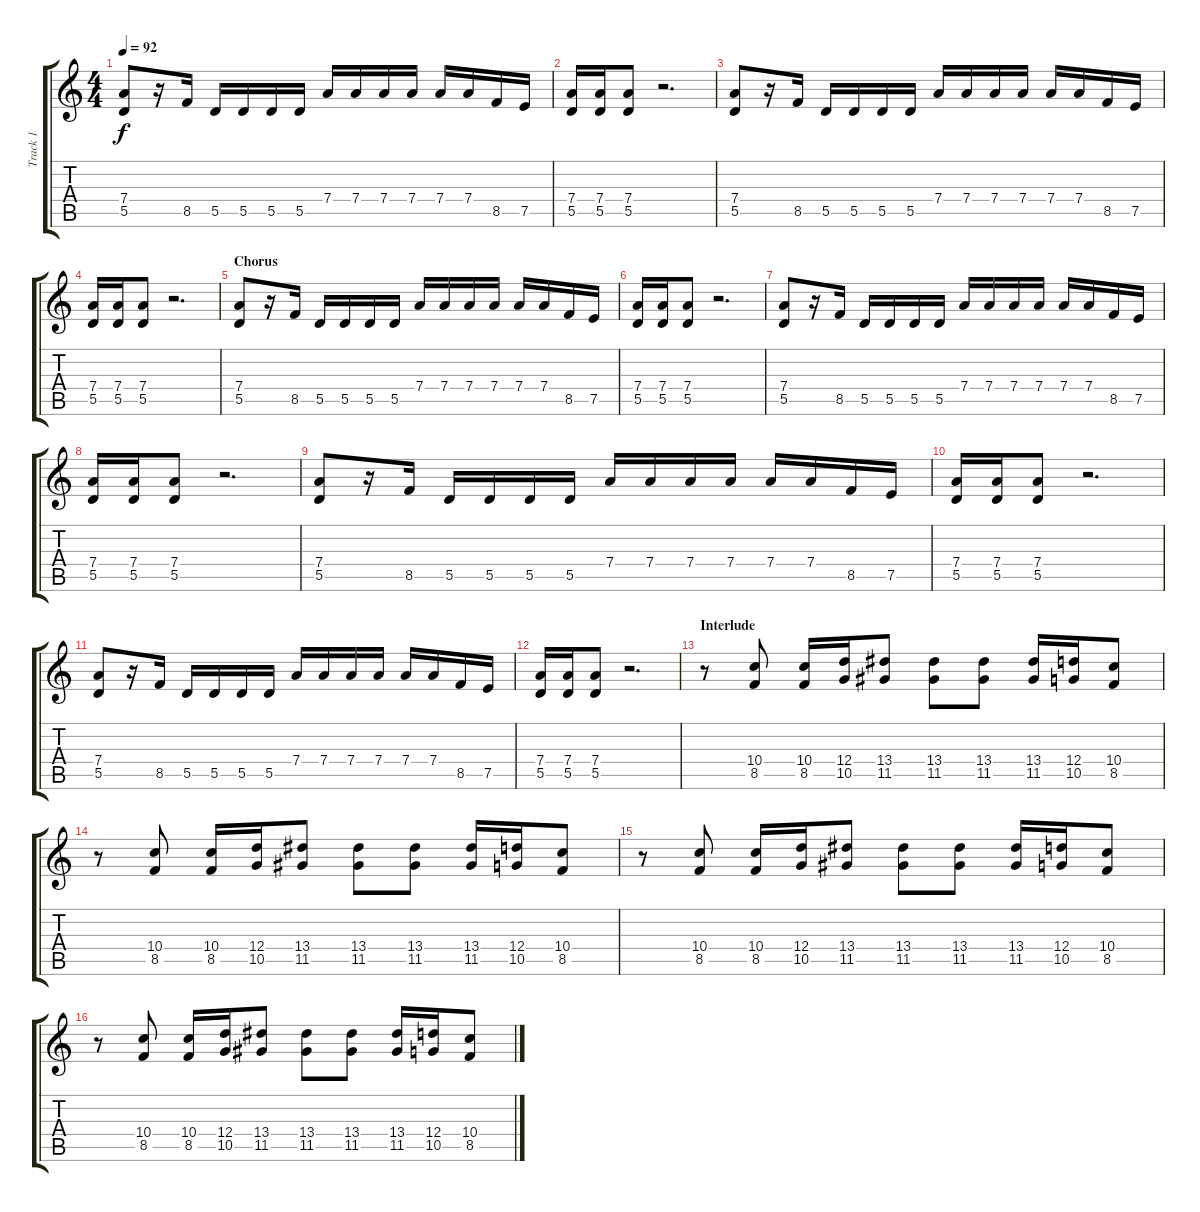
\track ("Track 1" "Track 1") {instrument distortionguitar}
\staff {score tabs}
\tuning (E4 B3 G3 D3 A2 E2) {hide}
\ts (4 4)
\tempo 92
\clef g2
\ks c
(7.4 5.5).8{dy f} r.16 8.5.16 5.5.16 5.5.16 5.5.16 5.5.16 7.4.16 7.4.16 7.4.16 7.4.16 7.4.16 7.4.16 8.5.16 7.5.16 |
(7.4 5.5).16 (7.4 5.5).16 (7.4 5.5).8 r.2{d} |
(7.4 5.5).8 r.16 8.5.16 5.5.16 5.5.16 5.5.16 5.5.16 7.4.16 7.4.16 7.4.16 7.4.16 7.4.16 7.4.16 8.5.16 7.5.16 |
(7.4 5.5).16 (7.4 5.5).16 (7.4 5.5).8 r.2{d} |
\section ("" "Chorus")
(7.4 5.5).8 r.16 8.5.16 5.5.16 5.5.16 5.5.16 5.5.16 7.4.16 7.4.16 7.4.16 7.4.16 7.4.16 7.4.16 8.5.16 7.5.16 |
(7.4 5.5).16 (7.4 5.5).16 (7.4 5.5).8 r.2{d} |
(7.4 5.5).8 r.16 8.5.16 5.5.16 5.5.16 5.5.16 5.5.16 7.4.16 7.4.16 7.4.16 7.4.16 7.4.16 7.4.16 8.5.16 7.5.16 |
(7.4 5.5).16 (7.4 5.5).16 (7.4 5.5).8 r.2{d} |
(7.4 5.5).8 r.16 8.5.16 5.5.16 5.5.16 5.5.16 5.5.16 7.4.16 7.4.16 7.4.16 7.4.16 7.4.16 7.4.16 8.5.16 7.5.16 |
(7.4 5.5).16 (7.4 5.5).16 (7.4 5.5).8 r.2{d} |
(7.4 5.5).8 r.16 8.5.16 5.5.16 5.5.16 5.5.16 5.5.16 7.4.16 7.4.16 7.4.16 7.4.16 7.4.16 7.4.16 8.5.16 7.5.16 |
(7.4 5.5).16 (7.4 5.5).16 (7.4 5.5).8 r.2{d} |
\section ("" "Interlude")
r.8 (10.4 8.5).8 (10.4 8.5).16 (12.4 10.5).16 (13.4 11.5).8 (13.4 11.5).8 (13.4 11.5).8 (13.4 11.5).16 (12.4 10.5).16 (10.4 8.5).8 |
r.8 (10.4 8.5).8 (10.4 8.5).16 (12.4 10.5).16 (13.4 11.5).8 (13.4 11.5).8 (13.4 11.5).8 (13.4 11.5).16 (12.4 10.5).16 (10.4 8.5).8 |
r.8 (10.4 8.5).8 (10.4 8.5).16 (12.4 10.5).16 (13.4 11.5).8 (13.4 11.5).8 (13.4 11.5).8 (13.4 11.5).16 (12.4 10.5).16 (10.4 8.5).8 |
r.8 (10.4 8.5).8 (10.4 8.5).16 (12.4 10.5).16 (13.4 11.5).8 (13.4 11.5).8 (13.4 11.5).8 (13.4 11.5).16 (12.4 10.5).16 (10.4 8.5).8
